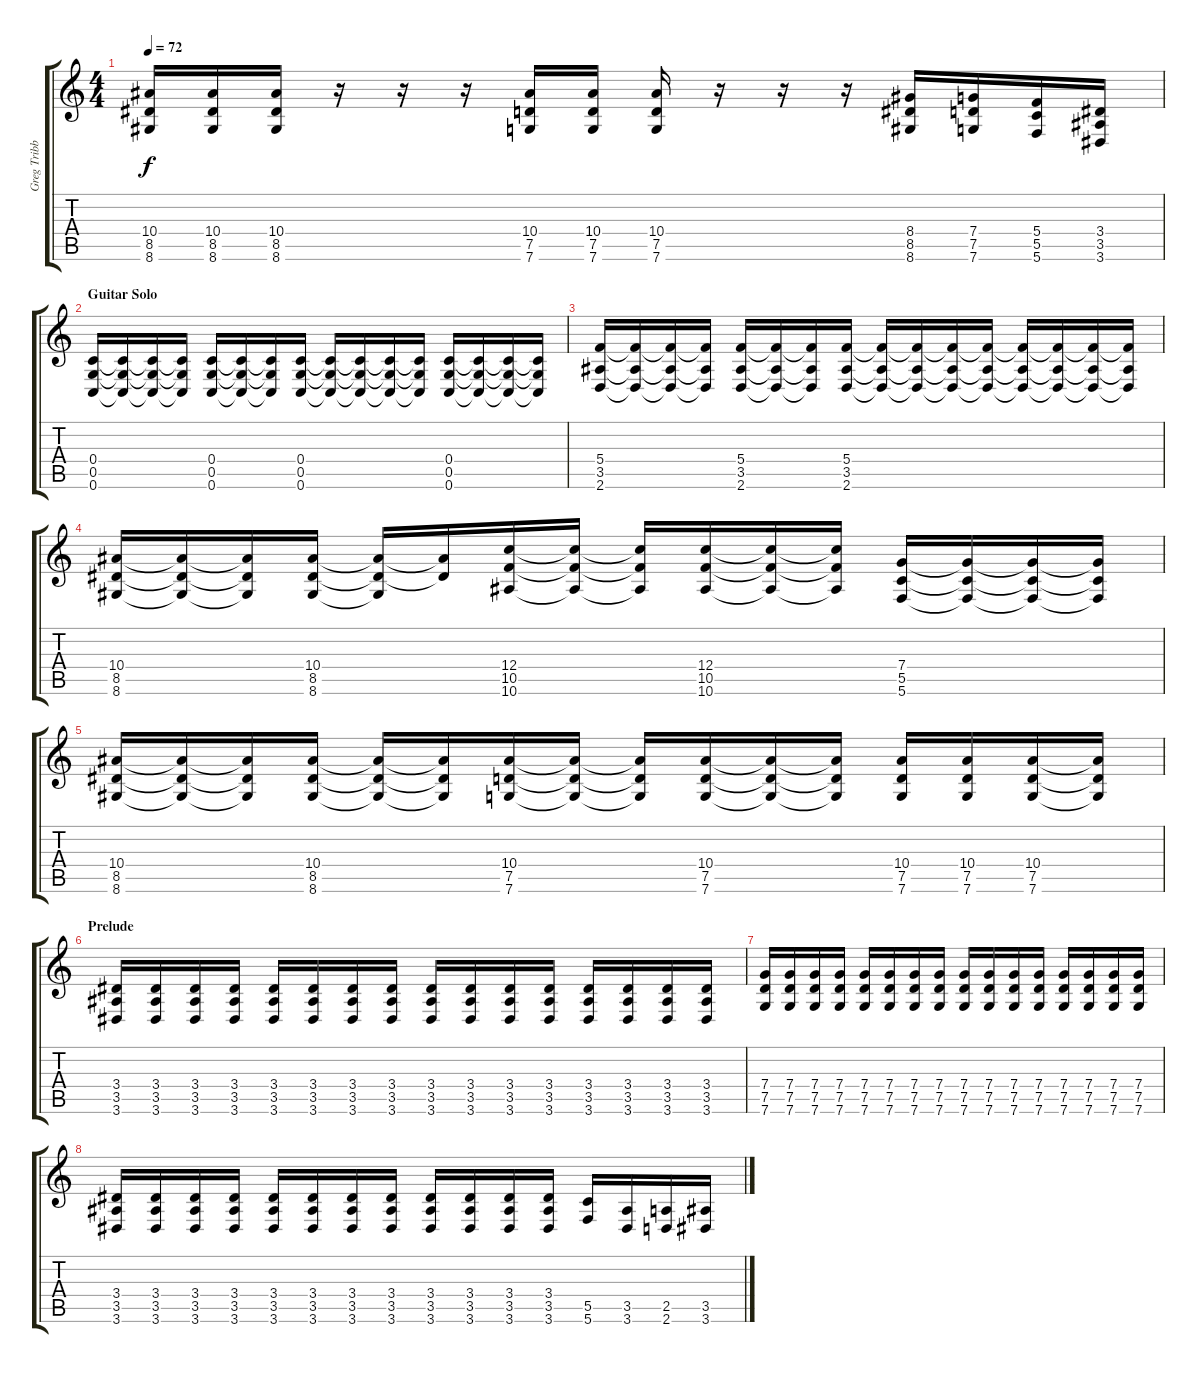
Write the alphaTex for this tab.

\track ("Greg Tribbett \"Güüg\" (Main Guitar)" "Greg Tribb") {instrument distortionguitar}
\staff {score tabs}
\tuning (D4 A3 F3 C3 G2 C2) {hide}
\ts (4 4)
\tempo 72
\clef g2
\ks c
(10.4 8.5 8.6).16{dy f} (10.4 8.5 8.6).16 (10.4 8.5 8.6).16 r.16 r.16 r.16 (10.4 7.5 7.6).16 (10.4 7.5 7.6).16 (10.4 7.5 7.6).16 r.16 r.16 r.16 (8.4 8.5 8.6).16 (7.4 7.5 7.6).16 (5.4 5.5 5.6).16 (3.4 3.5 3.6).16 |
\section ("" "Guitar Solo")
(0.4 0.5 0.6).16 (0.4{t} 0.5{t} 0.6{t}).16 (0.4{t} 0.5{t} 0.6{t}).16 (0.4{t} 0.5{t} 0.6{t}).16 (0.4 0.5 0.6).16 (0.4{t} 0.5{t} 0.6{t}).16 (0.4{t} 0.5{t} 0.6{t}).16 (0.4 0.5 0.6).16 (0.4{t} 0.5{t} 0.6{t}).16 (0.4{t} 0.5{t} 0.6{t}).16 (0.4{t} 0.5{t} 0.6{t}).16 (0.4{t} 0.5{t} 0.6{t}).16 (0.4 0.5 0.6).16 (0.4{t} 0.5{t} 0.6{t}).16 (0.4{t} 0.5{t} 0.6{t}).16 (0.4{t} 0.5{t} 0.6{t}).16 |
(5.4 3.5 2.6).16 (5.4{t} 3.5{t} 2.6{t}).16 (5.4{t} 3.5{t} 2.6{t}).16 (5.4{t} 3.5{t} 2.6{t}).16 (5.4 3.5 2.6).16 (5.4{t} 3.5{t} 2.6{t}).16 (5.4{t} 3.5{t} 2.6{t}).16 (5.4 3.5 2.6).16 (5.4{t} 3.5{t} 2.6{t}).16 (5.4{t} 3.5{t} 2.6{t}).16 (5.4{t} 3.5{t} 2.6{t}).16 (5.4{t} 3.5{t} 2.6{t}).16 (5.4{t} 3.5{t} 2.6{t}).16 (5.4{t} 3.5{t} 2.6{t}).16 (5.4{t} 3.5{t} 2.6{t}).16 (5.4{t} 3.5{t} 2.6{t}).16 |
(10.4 8.5 8.6).16 (10.4{t} 8.5{t} 8.6{t}).16 (10.4{t} 8.5{t} 8.6{t}).16 (10.4 8.5 8.6).16 (10.4{t} 8.5{t} 8.6{t}).16 (10.4{t} 8.5{t}).16 (12.4 10.5 10.6).16 (12.4{t} 10.5{t} 10.6{t}).16 (12.4{t} 10.5{t} 10.6{t}).16 (12.4 10.5 10.6).16 (12.4{t} 10.5{t} 10.6{t}).16 (12.4{t} 10.5{t} 10.6{t}).16 (7.4 5.5 5.6).16 (7.4{t} 5.5{t} 5.6{t}).16 (7.4{t} 5.5{t} 5.6{t}).16 (7.4{t} 5.5{t} 5.6{t}).16 |
(10.4 8.5 8.6).16 (10.4{t} 8.5{t} 8.6{t}).16 (10.4{t} 8.5{t} 8.6{t}).16 (10.4 8.5 8.6).16 (10.4{t} 8.5{t} 8.6{t}).16 (10.4{t} 8.5{t} 8.6{t}).16 (10.4 7.5 7.6).16 (10.4{t} 7.5{t} 7.6{t}).16 (10.4{t} 7.5{t} 7.6{t}).16 (10.4 7.5 7.6).16 (10.4{t} 7.5{t} 7.6{t}).16 (10.4{t} 7.5{t} 7.6{t}).16 (10.4 7.5 7.6).16 (10.4 7.5 7.6).16 (10.4 7.5 7.6).16 (10.4{t} 7.5{t} 7.6{t}).16 |
\section ("" "Prelude")
(3.4 3.5 3.6).16 (3.4 3.5 3.6).16 (3.4 3.5 3.6).16 (3.4 3.5 3.6).16 (3.4 3.5 3.6).16 (3.4 3.5 3.6).16 (3.4 3.5 3.6).16 (3.4 3.5 3.6).16 (3.4 3.5 3.6).16 (3.4 3.5 3.6).16 (3.4 3.5 3.6).16 (3.4 3.5 3.6).16 (3.4 3.5 3.6).16 (3.4 3.5 3.6).16 (3.4 3.5 3.6).16 (3.4 3.5 3.6).16 |
(7.4 7.5 7.6).16 (7.4 7.5 7.6).16 (7.4 7.5 7.6).16 (7.4 7.5 7.6).16 (7.4 7.5 7.6).16 (7.4 7.5 7.6).16 (7.4 7.5 7.6).16 (7.4 7.5 7.6).16 (7.4 7.5 7.6).16 (7.4 7.5 7.6).16 (7.4 7.5 7.6).16 (7.4 7.5 7.6).16 (7.4 7.5 7.6).16 (7.4 7.5 7.6).16 (7.4 7.5 7.6).16 (7.4 7.5 7.6).16 |
(3.4 3.5 3.6).16 (3.4 3.5 3.6).16 (3.4 3.5 3.6).16 (3.4 3.5 3.6).16 (3.4 3.5 3.6).16 (3.4 3.5 3.6).16 (3.4 3.5 3.6).16 (3.4 3.5 3.6).16 (3.4 3.5 3.6).16 (3.4 3.5 3.6).16 (3.4 3.5 3.6).16 (3.4 3.5 3.6).16 (5.5 5.6).16 (3.5 3.6).16 (2.5 2.6).16 (3.5 3.6).16
